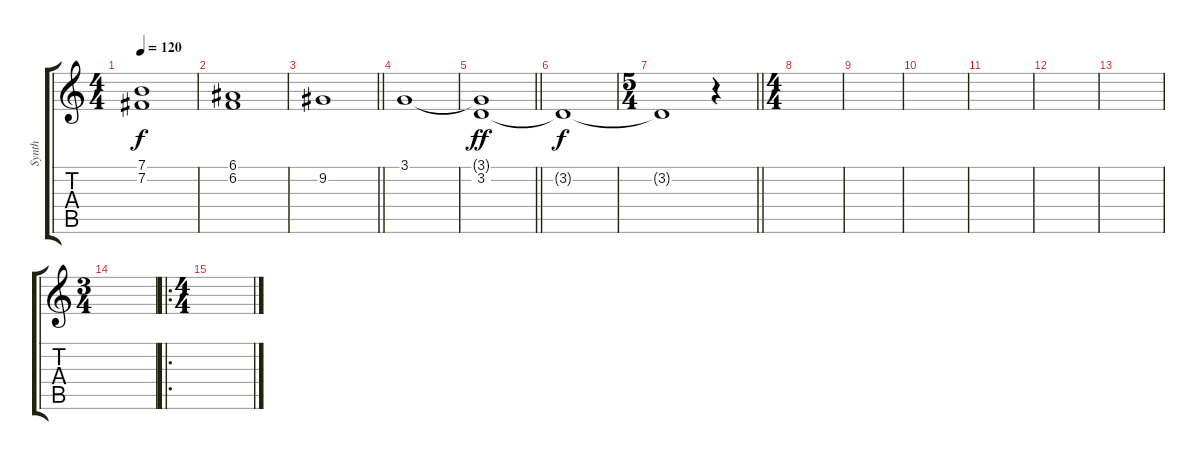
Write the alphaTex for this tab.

\track ("Synth" "Synth") {instrument stringensemble1}
\staff {score tabs}
\tuning (E4 B3 G3 D3 A2 E2) {hide}
\ts (4 4)
\tempo 120
\clef g2
\ks c
(7.1 7.2).1{dy f} |
(6.1 6.2).1 |
\barLineRight lightlight
9.2.1 |
3.1.1 |
\barLineRight lightlight
(3.1{t} 3.2).1{dy ff} |
3.2{t}.1{dy f} |
\ts (5 4)
\barLineRight lightlight
3.2{t}.1 r.4 |
\ts (4 4)
\section ("" "")
|
|
|
|
|
|
\ts (3 4)
|
\ro
\ts (4 4)
